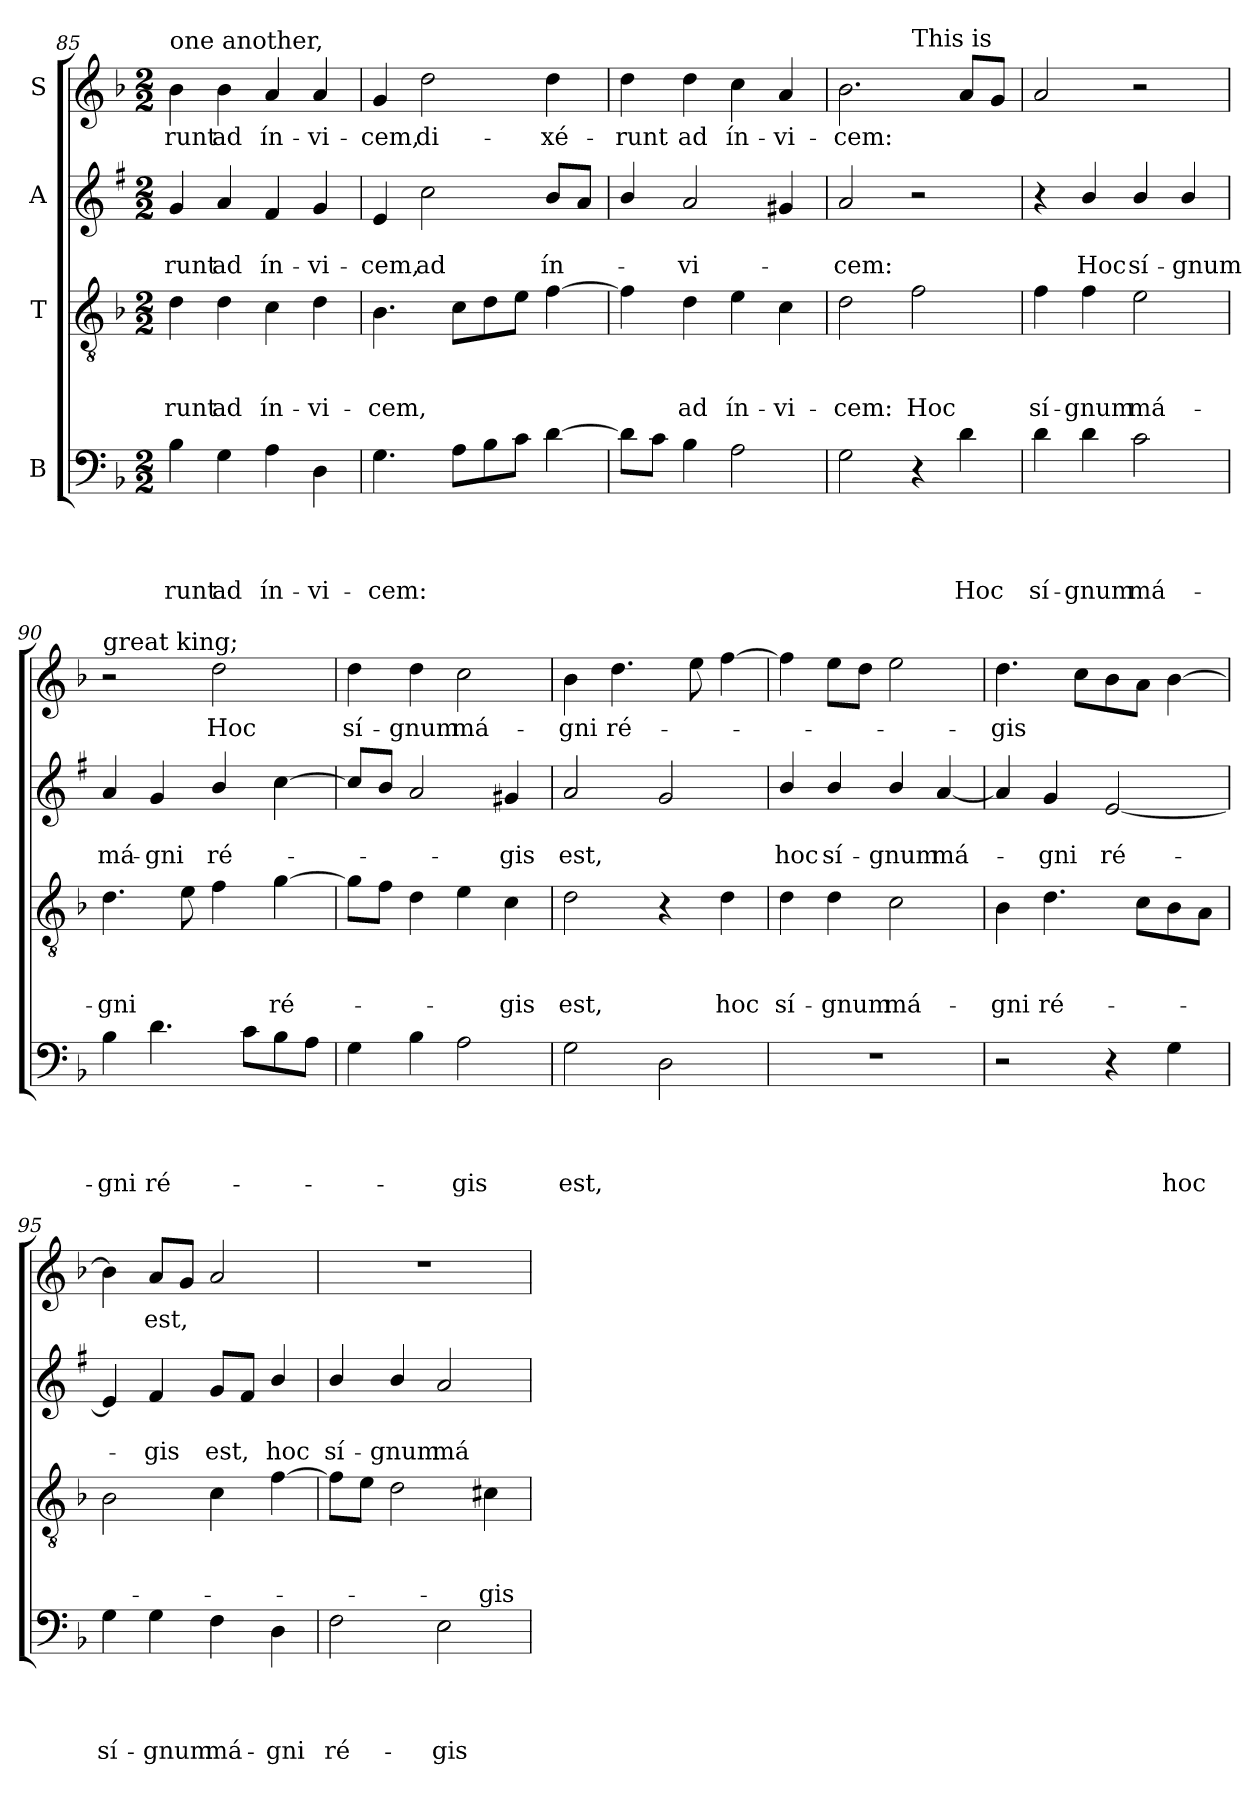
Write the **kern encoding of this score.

**kern	**text	**text	**text	**text	**kern	**text	**text	**text	**kern	**text	**text	**kern	**text
*part4	*part4	*part4	*part4	*part4	*part3	*part3	*part3	*part3	*part2	*part2	*part2	*part1	*part1
*staff4	*staff4	*staff4	*staff4	*staff4	*staff3	*staff3	*staff3	*staff3	*staff2	*staff2	*staff2	*staff1	*staff1
*I"B	*	*	*	*	*I"T	*	*	*	*I"A	*	*	*I"S	*
*clefF4	*	*	*	*	*clefGv2	*	*	*	*clefG2	*	*	*clefG2	*
*	*	*	*	*	*	*	*	*	*ITrd1c2	*	*	*	*
*k[b-]	*	*	*	*	*k[b-]	*	*	*	*k[b-]	*	*	*k[b-]	*
*F:	*	*	*	*	*F:	*	*	*	*F:	*	*	*F:	*
*M2/2	*	*	*	*	*M2/2	*	*	*	*M2/2	*	*	*M2/2	*
=85	=85	=85	=85	=85	=85	=85	=85	=85	=85	=85	=85	=85	=85
!	!	!	!	!	!	!	!	!	!	!	!	!LO:TX:a:t=one another,	!
!	!	!	!	!LO:LY:b	!	!	!	!LO:LY:b	!	!	!LO:LY:b	!	!LO:LY:b
4B-\	.	.	.	-runt	4d\	.	.	-runt	4f/	.	-runt	4b-\	-runt
!	!	!	!	!LO:LY:b	!	!	!	!LO:LY:b	!	!	!LO:LY:b	!	!LO:LY:b
4G\	.	.	.	ad	4d\	.	.	ad	4g/	.	ad	4b-\	ad
!	!	!	!	!LO:LY:b	!	!	!	!LO:LY:b	!	!	!LO:LY:b	!	!LO:LY:b
4A\	.	.	.	ín-	4c\	.	.	ín-	4e/	.	ín-	4a/	ín-
!	!	!	!	!LO:LY:b	!	!	!	!LO:LY:b	!	!	!LO:LY:b	!	!LO:LY:b
4D\	.	.	.	-vi-	4d\	.	.	-vi-	4f/	.	-vi-	4a/	-vi-
=86	=86	=86	=86	=86	=86	=86	=86	=86	=86	=86	=86	=86	=86
!	!	!	!	!LO:LY:b	!	!	!	!LO:LY:b	!	!	!LO:LY:b	!	!LO:LY:b
4.G\	.	.	.	-cem:	4.B-\	.	.	-cem,	4d/	.	-cem,	4g/	-cem,
!	!	!	!	!	!	!	!	!	!	!	!LO:LY:b	!	!LO:LY:b
.	.	.	.	.	.	.	.	.	2b-\	.	ad	2dd\	di-
8A\L	.	.	.	.	8c\L	.	.	.	.	.	.	.	.
8B-\	.	.	.	.	8d\	.	.	.	.	.	.	.	.
8c\J	.	.	.	.	8e\J	.	.	.	.	.	.	.	.
!	!	!	!	!	!	!	!	!	!	!	!LO:LY:b	!	!LO:LY:b
[4d\	.	.	.	.	[4f\	.	.	.	8a/L	.	ín-	4dd\	-xé-
.	.	.	.	.	.	.	.	.	8g/J	.	.	.	.
=87	=87	=87	=87	=87	=87	=87	=87	=87	=87	=87	=87	=87	=87
!	!	!	!	!	!	!	!	!	!	!	!	!	!LO:LY:b
8d\L]	.	.	.	.	4f\]	.	.	.	4a/	.	.	4dd\	-runt
8c\J	.	.	.	.	.	.	.	.	.	.	.	.	.
!	!	!	!	!	!	!	!	!LO:LY:b	!	!	!LO:LY:b	!	!LO:LY:b
4B-\	.	.	.	.	4d\	.	.	ad	2g/	.	-vi-	4dd\	ad
!	!	!	!	!	!	!	!	!LO:LY:b	!	!	!	!	!LO:LY:b
2A\	.	.	.	.	4e\	.	.	ín-	.	.	.	4cc\	ín-
!	!	!	!	!	!	!	!	!LO:LY:b	!	!	!	!	!LO:LY:b
.	.	.	.	.	4c\	.	.	-vi-	4f#/	.	.	4a/	-vi-
=88	=88	=88	=88	=88	=88	=88	=88	=88	=88	=88	=88	=88	=88
!	!	!	!	!	!	!	!	!LO:LY:b	!	!	!LO:LY:b	!	!LO:LY:b
*	*	*	*	*	*	*	*	*	*	*	*	*^	*
2G\	.	.	.	.	2d\	.	.	-cem:	2g/	.	-cem:	2.b-\	2ryy	-cem:
!	!	!	!	!	!	!	!	!	!	!	!	!	!LO:TX:a:t=This is	!
!	!	!	!	!	!	!	!	!LO:LY:b	!	!	!	!	!	!
4r	.	.	.	.	2f\	.	.	Hoc	2r	.	.	.	2ryy	.
!	!	!	!	!LO:LY:b	!	!	!	!	!	!	!	!	!	!
4d\	.	.	.	Hoc	.	.	.	.	.	.	.	8a/L	.	.
.	.	.	.	.	.	.	.	.	.	.	.	8g/J	.	.
!!LO:PB:g=z
=89	=89	=89	=89	=89	=89	=89	=89	=89	=89	=89	=89	=89	=89	=89
!	!	!	!	!	!	!	!	!	!	!	!	!LO:TX:a:t=the sign of a	!	!
!	!	!	!	!LO:LY:b	!	!	!	!LO:LY:b	!	!	!	!	!	!
*	*	*	*	*	*	*	*	*	*	*	*	*v	*v	*
4d\	.	.	.	sí-	4f\	.	.	sí-	4r	.	.	2a/	.
!	!	!	!	!LO:LY:b	!	!	!	!LO:LY:b	!	!	!LO:LY:b	!	!
4d\	.	.	.	-gnum	4f\	.	.	-gnum	4a/	.	Hoc	.	.
!	!	!	!	!LO:LY:b	!	!	!	!LO:LY:b	!	!	!LO:LY:b	!	!
2c\	.	.	.	má-	2e\	.	.	má-	4a/	.	sí-	2r	.
!	!	!	!	!	!	!	!	!	!	!	!LO:LY:b	!	!
.	.	.	.	.	.	.	.	.	4a/	.	-gnum	.	.
=90	=90	=90	=90	=90	=90	=90	=90	=90	=90	=90	=90	=90	=90
!	!	!	!	!	!	!	!	!	!	!	!	!LO:TX:a:t=great king;	!
!	!	!	!	!LO:LY:b	!	!	!	!LO:LY:b	!	!	!LO:LY:b	!	!
4B-\	.	.	.	-gni	4.d\	.	.	-gni	4g/	.	má-	2r	.
!	!	!	!	!LO:LY:b	!	!	!	!	!	!	!LO:LY:b	!	!
4.d\	.	.	.	ré-	.	.	.	.	4f/	.	-gni	.	.
.	.	.	.	.	8e\	.	.	.	.	.	.	.	.
!	!	!	!	!	!	!	!	!	!	!	!LO:LY:b	!	!LO:LY:b
.	.	.	.	.	4f\	.	.	.	4a/	.	ré-	2dd\	Hoc
8c\L	.	.	.	.	.	.	.	.	.	.	.	.	.
!	!	!	!	!	!	!	!	!LO:LY:b	!	!	!	!	!
8B-\	.	.	.	.	[4g\	.	.	ré-	[4b-\	.	.	.	.
8A\J	.	.	.	.	.	.	.	.	.	.	.	.	.
=91	=91	=91	=91	=91	=91	=91	=91	=91	=91	=91	=91	=91	=91
!	!	!	!	!	!	!	!	!	!	!	!	!	!LO:LY:b
4G\	.	.	.	.	8g\L]	.	.	.	8b-/L]	.	.	4dd\	sí-
.	.	.	.	.	8f\J	.	.	.	8a/J	.	.	.	.
!	!	!	!	!	!	!	!	!	!	!	!	!	!LO:LY:b
4B-\	.	.	.	.	4d\	.	.	.	2g/	.	.	4dd\	-gnum
!	!	!	!	!LO:LY:b	!	!	!	!	!	!	!	!	!LO:LY:b
2A\	.	.	.	-gis	4e\	.	.	.	.	.	.	2cc\	má-
!	!	!	!	!	!	!	!	!LO:LY:b	!	!	!LO:LY:b	!	!
.	.	.	.	.	4c\	.	.	-gis	4f#/	.	-gis	.	.
=92	=92	=92	=92	=92	=92	=92	=92	=92	=92	=92	=92	=92	=92
!	!	!	!	!LO:LY:b	!	!	!	!LO:LY:b	!	!	!LO:LY:b	!	!LO:LY:b
2G\	.	.	.	est,	2d\	.	.	est,	2g/	.	est,	4b-\	-gni
!	!	!	!	!	!	!	!	!	!	!	!	!	!LO:LY:b
.	.	.	.	.	.	.	.	.	.	.	.	4.dd\	ré-
2D\	.	.	.	.	4r	.	.	.	2f/	.	.	.	.
.	.	.	.	.	.	.	.	.	.	.	.	8ee\	.
!	!	!	!	!	!	!	!	!LO:LY:b	!	!	!	!	!
.	.	.	.	.	4d\	.	.	hoc	.	.	.	[4ff\	.
=93	=93	=93	=93	=93	=93	=93	=93	=93	=93	=93	=93	=93	=93
!	!	!	!	!	!	!	!	!LO:LY:b	!	!	!LO:LY:b	!	!
1r	.	.	.	.	4d\	.	.	sí-	4a/	.	hoc	4ff\]	.
!	!	!	!	!	!	!	!	!LO:LY:b	!	!	!LO:LY:b	!	!
.	.	.	.	.	4d\	.	.	-gnum	4a/	.	sí-	8ee\L	.
.	.	.	.	.	.	.	.	.	.	.	.	8dd\J	.
!	!	!	!	!	!	!	!	!LO:LY:b	!	!	!LO:LY:b	!	!
.	.	.	.	.	2c\	.	.	má-	4a/	.	-gnum	2ee\	.
!	!	!	!	!	!	!	!	!	!	!	!LO:LY:b	!	!
.	.	.	.	.	.	.	.	.	[4g/	.	má-	.	.
!!LO:LB:g=z
=94	=94	=94	=94	=94	=94	=94	=94	=94	=94	=94	=94	=94	=94
!	!	!	!	!	!	!	!	!LO:LY:b	!	!	!	!	!LO:LY:b
2r	.	.	.	.	4B-\	.	.	-gni	4g/]	.	.	4.dd\	-gis
!	!	!	!	!	!	!	!	!LO:LY:b	!	!	!LO:LY:b	!	!
.	.	.	.	.	4.d\	.	.	ré-	4f/	.	-gni	.	.
.	.	.	.	.	.	.	.	.	.	.	.	8cc\L	.
!	!	!	!	!	!	!	!	!	!	!	!LO:LY:b	!	!
4r	.	.	.	.	.	.	.	.	[2d/	.	ré-	8b-\	.
.	.	.	.	.	8c\L	.	.	.	.	.	.	8a\J	.
!	!	!	!	!LO:LY:b	!	!	!	!	!	!	!	!	!
4G\	.	.	.	hoc	8B-\	.	.	.	.	.	.	[4b-\	.
.	.	.	.	.	8A\J	.	.	.	.	.	.	.	.
=95	=95	=95	=95	=95	=95	=95	=95	=95	=95	=95	=95	=95	=95
!	!	!	!	!LO:LY:b	!	!	!	!	!	!	!	!	!
4G\	.	.	.	sí-	2B-\	.	.	.	4d/]	.	.	4b-\]	.
!	!	!	!	!LO:LY:b	!	!	!	!	!	!	!LO:LY:b	!	!LO:LY:b
4G\	.	.	.	-gnum	.	.	.	.	4e/	.	-gis	8a/L	est,
.	.	.	.	.	.	.	.	.	.	.	.	8g/J	.
!	!	!	!	!LO:LY:b	!	!	!	!	!	!	!LO:LY:b	!	!
4F\	.	.	.	má-	4c\	.	.	.	8f/L	.	est,	2a/	.
.	.	.	.	.	.	.	.	.	8e/J	.	.	.	.
!	!	!	!	!LO:LY:b	!	!	!	!	!	!	!LO:LY:b	!	!
4D\	.	.	.	-gni	[4f\	.	.	.	4a/	.	hoc	.	.
=96	=96	=96	=96	=96	=96	=96	=96	=96	=96	=96	=96	=96	=96
!	!	!	!	!LO:LY:b	!	!	!	!	!	!	!LO:LY:b	!	!
2F\	.	.	.	ré-	8f\L]	.	.	.	4a/	.	sí-	1r	.
.	.	.	.	.	8e\J	.	.	.	.	.	.	.	.
!	!	!	!	!	!	!	!	!	!	!	!LO:LY:b	!	!
.	.	.	.	.	2d\	.	.	.	4a/	.	-gnum	.	.
!	!	!	!	!LO:LY:b	!	!	!	!	!	!	!LO:LY:b	!	!
2E\	.	.	.	-gis	.	.	.	.	2g/	.	má-	.	.
!	!	!	!	!	!	!	!	!LO:LY:b	!	!	!	!	!
.	.	.	.	.	4c#\	.	.	-gis	.	.	.	.	.
=	=	=	=	=	=	=	=	=	=	=	=	=	=
*-	*-	*-	*-	*-	*-	*-	*-	*-	*-	*-	*-	*-	*-
